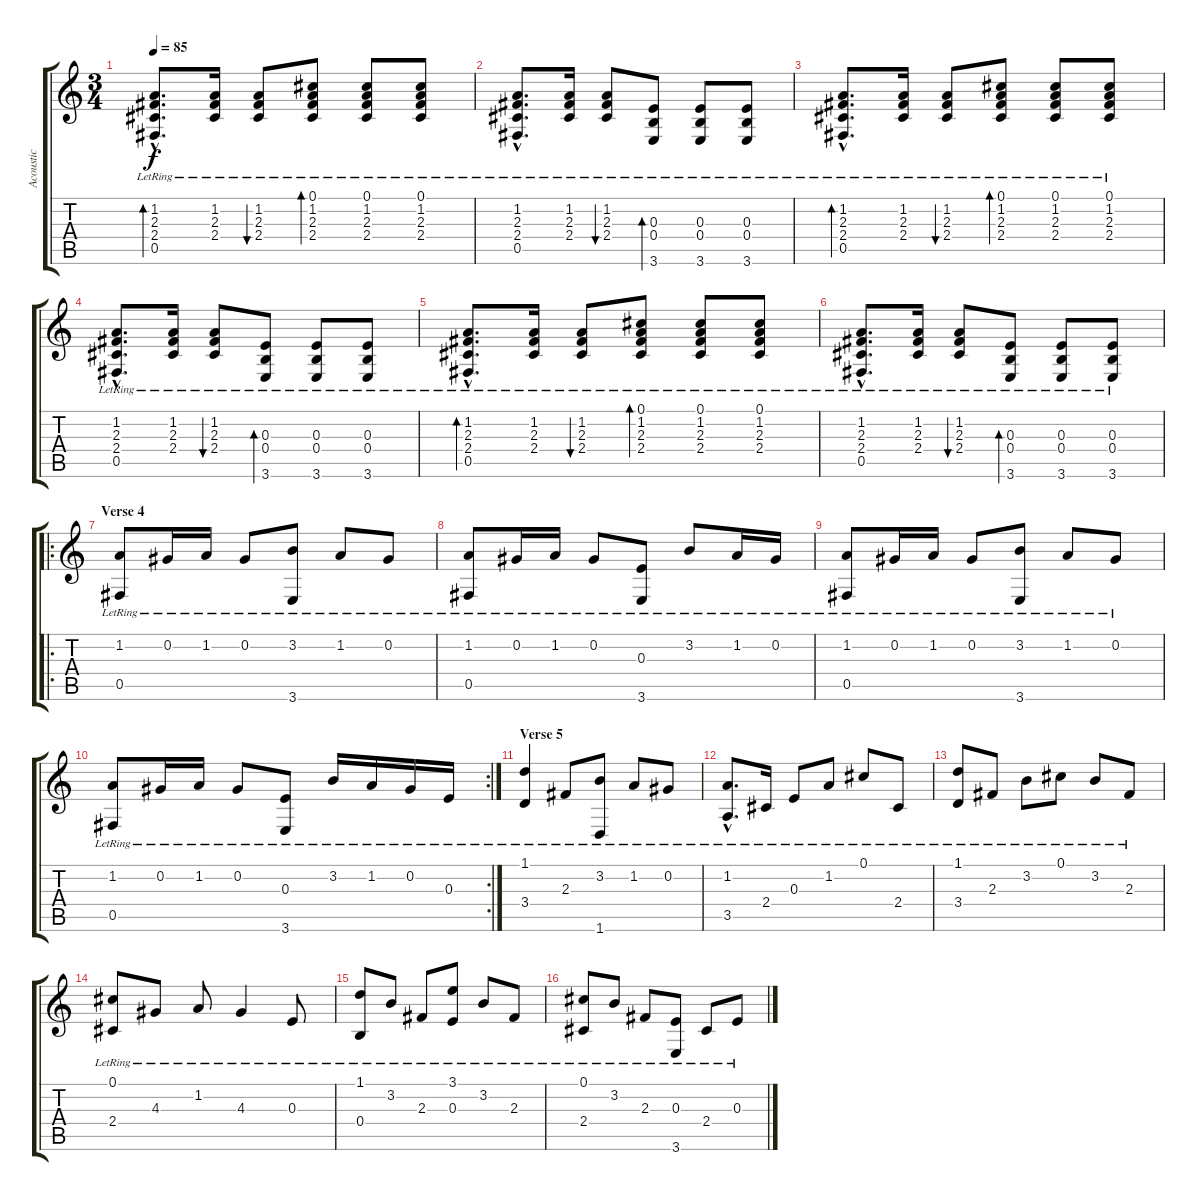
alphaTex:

\track ("Acoustic" "Acoustic") {instrument acousticguitarsteel}
\staff {score tabs}
\tuning (Db4 Ab3 E3 B2 Gb2 Db2) {hide}
\ts (3 4)
\tempo 85
\clef g2
\ks c
(1.2{hac lr} 2.3{hac lr} 2.4{hac lr} 0.5{hac lr}).8{d bd 120 dy f} (1.2{lr} 2.3{lr} 2.4{lr}).16 (1.2{lr} 2.3{lr} 2.4{lr}).8{bu 120} (0.1{lr} 1.2{lr} 2.3{lr} 2.4{lr}).8{bd 120} (0.1{lr} 1.2{lr} 2.3{lr} 2.4{lr}).8 (0.1{lr} 1.2{lr} 2.3{lr} 2.4{lr}).8 |
(1.2{hac lr} 2.3{hac lr} 2.4{hac lr} 0.5{hac lr}).8{d} (1.2{lr} 2.3{lr} 2.4{lr}).16 (1.2{lr} 2.3{lr} 2.4{lr}).8{bu 120} (0.3{lr} 0.4{lr} 3.6{lr}).8{bd 120} (0.3{lr} 0.4{lr} 3.6{lr}).8 (0.3{lr} 0.4{lr} 3.6{lr}).8 |
(1.2{hac lr} 2.3{hac lr} 2.4{hac lr} 0.5{hac lr}).8{d bd 120} (1.2{lr} 2.3{lr} 2.4{lr}).16 (1.2{lr} 2.3{lr} 2.4{lr}).8{bu 120} (0.1{lr} 1.2{lr} 2.3{lr} 2.4{lr}).8{bd 120} (0.1{lr} 1.2{lr} 2.3{lr} 2.4{lr}).8 (0.1{lr} 1.2{lr} 2.3{lr} 2.4{lr}).8 |
(1.2{hac lr} 2.3{hac lr} 2.4{hac lr} 0.5{hac lr}).8{d} (1.2{lr} 2.3{lr} 2.4{lr}).16 (1.2{lr} 2.3{lr} 2.4{lr}).8{bu 120} (0.3{lr} 0.4{lr} 3.6{lr}).8{bd 120} (0.3{lr} 0.4{lr} 3.6{lr}).8 (0.3{lr} 0.4{lr} 3.6{lr}).8 |
(1.2{hac lr} 2.3{hac lr} 2.4{hac lr} 0.5{hac lr}).8{d bd 120} (1.2{lr} 2.3{lr} 2.4{lr}).16 (1.2{lr} 2.3{lr} 2.4{lr}).8{bu 120} (0.1{lr} 1.2{lr} 2.3{lr} 2.4{lr}).8{bd 120} (0.1{lr} 1.2{lr} 2.3{lr} 2.4{lr}).8 (0.1{lr} 1.2{lr} 2.3{lr} 2.4{lr}).8 |
(1.2{hac lr} 2.3{hac lr} 2.4{hac lr} 0.5{hac lr}).8{d} (1.2{lr} 2.3{lr} 2.4{lr}).16 (1.2{lr} 2.3{lr} 2.4{lr}).8{bu 120} (0.3{lr} 0.4{lr} 3.6{lr}).8{bd 120} (0.3{lr} 0.4{lr} 3.6{lr}).8 (0.3{lr} 0.4{lr} 3.6{lr}).8 |
\ro
\section ("" "Verse 4")
(1.2{lr} 0.5{lr}).8 0.2{lr}.16 1.2{lr}.16 0.2{lr}.8 (3.2{lr} 3.6{lr}).8 1.2{lr}.8 0.2{lr}.8 |
(1.2{lr} 0.5{lr}).8 0.2{lr}.16 1.2{lr}.16 0.2{lr}.8 (0.3{lr} 3.6{lr}).8 3.2{lr}.8 1.2{lr}.16 0.2{lr}.16 |
(1.2{lr} 0.5{lr}).8 0.2{lr}.16 1.2{lr}.16 0.2{lr}.8 (3.2{lr} 3.6{lr}).8 1.2{lr}.8 0.2{lr}.8 |
\rc 2
(1.2{lr} 0.5{lr}).8 0.2{lr}.16 1.2{lr}.16 0.2{lr}.8 (0.3{lr} 3.6{lr}).8 3.2{lr}.16 1.2{lr}.16 0.2{lr}.16 0.3{lr}.16 |
\section ("" "Verse 5")
(1.1{lr} 3.4{lr}).4 2.3{lr}.8 (3.2{lr} 1.6{lr}).8 1.2{lr}.8 0.2{lr}.8 |
(1.2{hac lr} 3.5{hac lr}).8{d} 2.4{lr}.16 0.3{lr}.8 1.2{lr}.8 0.1{lr}.8 2.4{lr}.8 |
(1.1{lr} 3.4{lr}).8 2.3{lr}.8 3.2{lr}.8 0.1{lr}.8 3.2{lr}.8 2.3{lr}.8 |
(0.1{lr} 2.4{lr}).8 4.3{lr}.8 1.2{lr}.8 4.3{lr}.4 0.3{lr}.8 |
(1.1{lr} 0.4{lr}).8 3.2{lr}.8 2.3{lr}.8 (3.1{lr} 0.3{lr}).8 3.2{lr}.8 2.3{lr}.8 |
(0.1{lr} 2.4{lr}).8 3.2{lr}.8 2.3{lr}.8 (0.3{lr} 3.6{lr}).8 2.4{lr}.8 0.3{lr}.8
